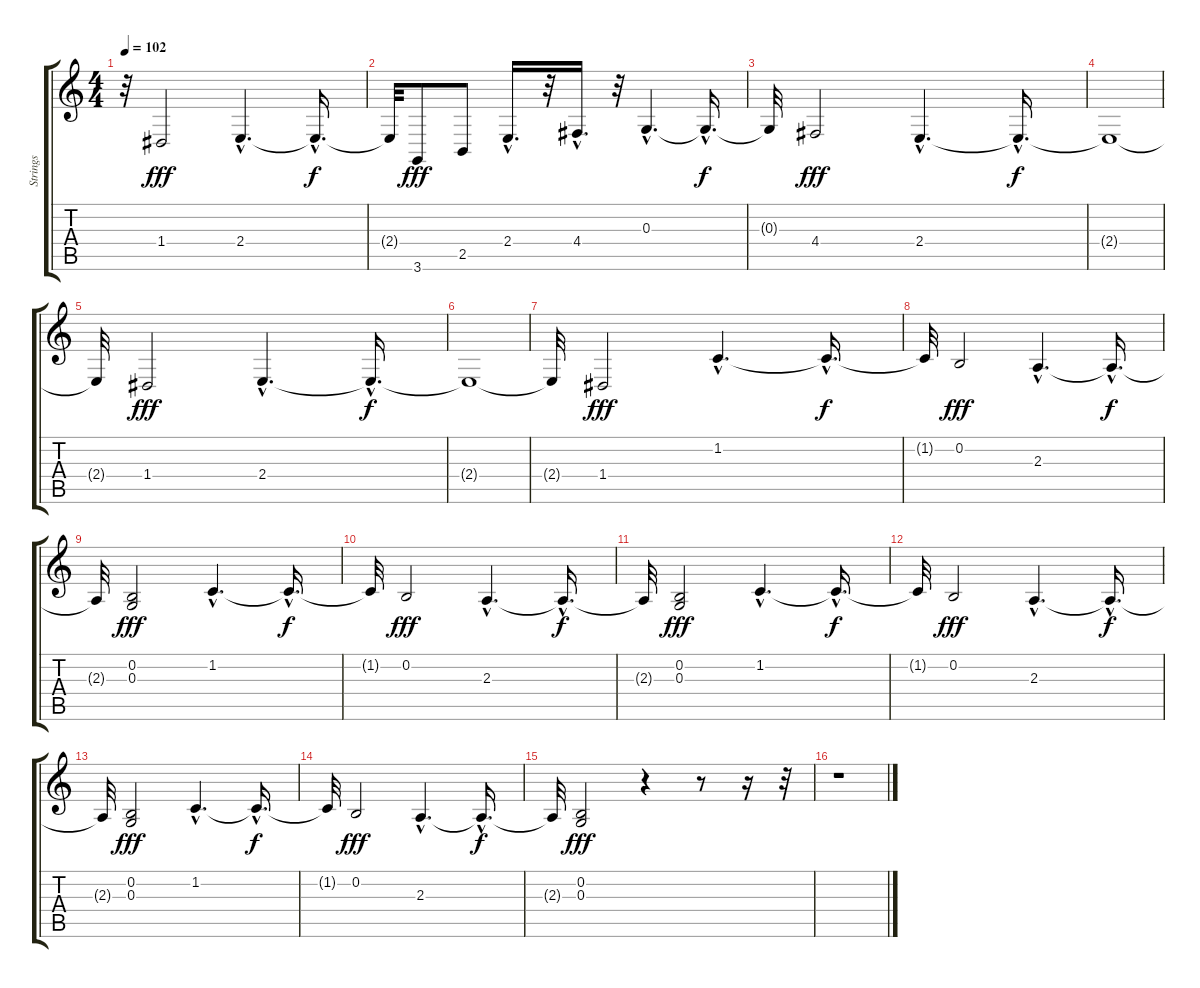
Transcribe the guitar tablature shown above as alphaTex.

\track ("Strings" "Strings") {instrument violin}
\staff {score tabs}
\tuning (E4 B3 G3 D3 A2 E2) {hide}
\ts (4 4)
\tempo 102
\clef g2
\ks c
r.32{dy f} 1.4.2{dy fff} 2.4{hac}.4{d} 2.4{hac t}.16{d dy f} |
2.4{t}.32 3.6.8{dy fff} 2.5.8 2.4{hac}.16{d} r.32 4.4{hac}.16{d} r.32 0.3{hac}.4{d} 0.3{hac t}.16{d dy f} |
0.3{t}.32 4.4.2{dy fff} 2.4{hac}.4{d} 2.4{hac t}.16{d dy f} |
2.4{t}.1 |
2.4{t}.32 1.4.2{dy fff} 2.4{hac}.4{d} 2.4{hac t}.16{d dy f} |
2.4{t}.1 |
2.4{t}.32 1.4.2{dy fff} 1.2{hac}.4{d} 1.2{hac t}.16{d dy f} |
1.2{t}.32 0.2.2{dy fff} 2.3{hac}.4{d} 2.3{hac t}.16{d dy f} |
2.3{t}.32 (0.2 0.3).2{dy fff} 1.2{hac}.4{d} 1.2{hac t}.16{d dy f} |
1.2{t}.32 0.2.2{dy fff} 2.3{hac}.4{d} 2.3{hac t}.16{d dy f} |
2.3{t}.32 (0.2 0.3).2{dy fff} 1.2{hac}.4{d} 1.2{hac t}.16{d dy f} |
1.2{t}.32 0.2.2{dy fff} 2.3{hac}.4{d} 2.3{hac t}.16{d dy f} |
2.3{t}.32 (0.2 0.3).2{dy fff} 1.2{hac}.4{d} 1.2{hac t}.16{d dy f} |
1.2{t}.32 0.2.2{dy fff} 2.3{hac}.4{d} 2.3{hac t}.16{d dy f} |
2.3{t}.32 (0.2 0.3).2{dy fff} r.4 r.8 r.16 r.32 |
r.1
